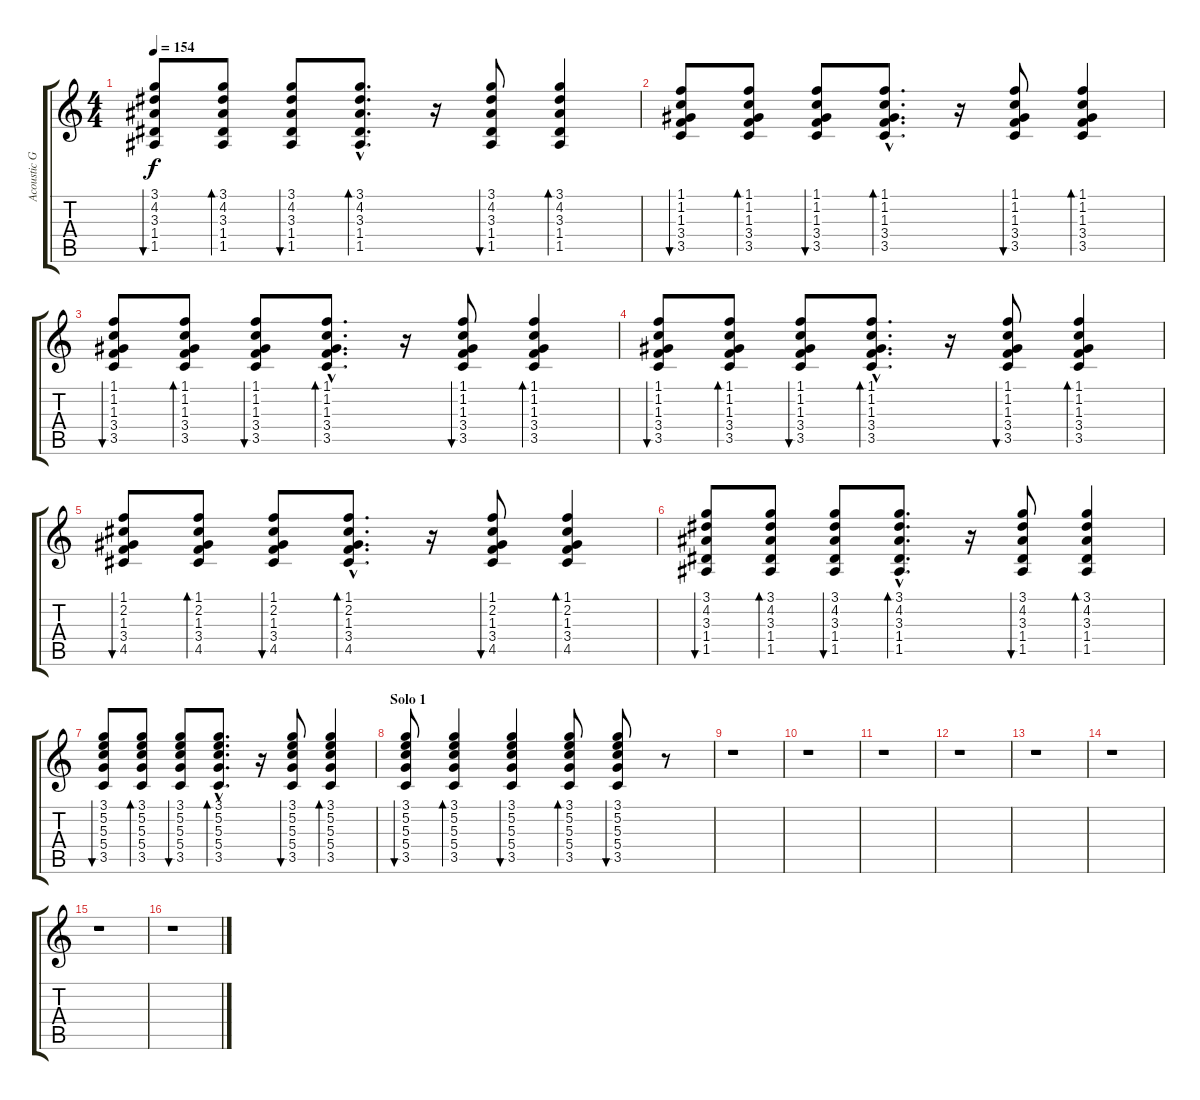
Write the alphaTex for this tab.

\track ("Acoustic Guitar 2" "Acoustic G") {instrument acousticguitarnylon}
\staff {score tabs}
\tuning (E4 B3 G3 D3 A2 E2) {hide}
\ts (4 4)
\tempo 154
\clef g2
\ks c
(3.1 4.2 3.3 1.4 1.5).8{bu 60 dy f} (3.1 4.2 3.3 1.4 1.5).8{bd 60} (3.1 4.2 3.3 1.4 1.5).8{bu 60} (3.1{hac} 4.2{hac} 3.3{hac} 1.4{hac} 1.5{hac}).8{d bd 60} r.16 (3.1 4.2 3.3 1.4 1.5).8{bu 60} (3.1 4.2 3.3 1.4 1.5).4{bd 60} |
(1.1 1.2 1.3 3.4 3.5).8{bu 60} (1.1 1.2 1.3 3.4 3.5).8{bd 60} (1.1 1.2 1.3 3.4 3.5).8{bu 60} (1.1{hac} 1.2{hac} 1.3{hac} 3.4{hac} 3.5{hac}).8{d bd 60} r.16 (1.1 1.2 1.3 3.4 3.5).8{bu 60} (1.1 1.2 1.3 3.4 3.5).4{bd 60} |
(1.1 1.2 1.3 3.4 3.5).8{bu 60} (1.1 1.2 1.3 3.4 3.5).8{bd 60} (1.1 1.2 1.3 3.4 3.5).8{bu 60} (1.1{hac} 1.2{hac} 1.3{hac} 3.4{hac} 3.5{hac}).8{d bd 60} r.16 (1.1 1.2 1.3 3.4 3.5).8{bu 60} (1.1 1.2 1.3 3.4 3.5).4{bd 60} |
(1.1 1.2 1.3 3.4 3.5).8{bu 60} (1.1 1.2 1.3 3.4 3.5).8{bd 60} (1.1 1.2 1.3 3.4 3.5).8{bu 60} (1.1{hac} 1.2{hac} 1.3{hac} 3.4{hac} 3.5{hac}).8{d bd 60} r.16 (1.1 1.2 1.3 3.4 3.5).8{bu 60} (1.1 1.2 1.3 3.4 3.5).4{bd 60} |
(1.1 2.2 1.3 3.4 4.5).8{bu 60} (1.1 2.2 1.3 3.4 4.5).8{bd 60} (1.1 2.2 1.3 3.4 4.5).8{bu 60} (1.1{hac} 2.2{hac} 1.3{hac} 3.4{hac} 4.5{hac}).8{d bd 60} r.16 (1.1 2.2 1.3 3.4 4.5).8{bu 60} (1.1 2.2 1.3 3.4 4.5).4{bd 60} |
(3.1 4.2 3.3 1.4 1.5).8{bu 60} (3.1 4.2 3.3 1.4 1.5).8{bd 60} (3.1 4.2 3.3 1.4 1.5).8{bu 60} (3.1{hac} 4.2{hac} 3.3{hac} 1.4{hac} 1.5{hac}).8{d bd 60} r.16 (3.1 4.2 3.3 1.4 1.5).8{bu 60} (3.1 4.2 3.3 1.4 1.5).4{bd 60} |
(3.1 5.2 5.3 5.4 3.5).8{bu 60} (3.1 5.2 5.3 5.4 3.5).8{bd 60} (3.1 5.2 5.3 5.4 3.5).8{bu 60} (3.1{hac} 5.2{hac} 5.3{hac} 5.4{hac} 3.5{hac}).8{d bd 60} r.16 (3.1 5.2 5.3 5.4 3.5).8{bu 60} (3.1 5.2 5.3 5.4 3.5).4{bd 60} |
\section ("" "Solo 1")
(3.1 5.2 5.3 5.4 3.5).8{bu 60} (3.1 5.2 5.3 5.4 3.5).4{bd 60} (3.1 5.2 5.3 5.4 3.5).4{bu 60} (3.1 5.2 5.3 5.4 3.5).8{bd 60} (3.1 5.2 5.3 5.4 3.5).8{bu 60} r.8 |
r.1 |
r.1 |
r.1 |
r.1 |
r.1 |
r.1 |
r.1 |
r.1
